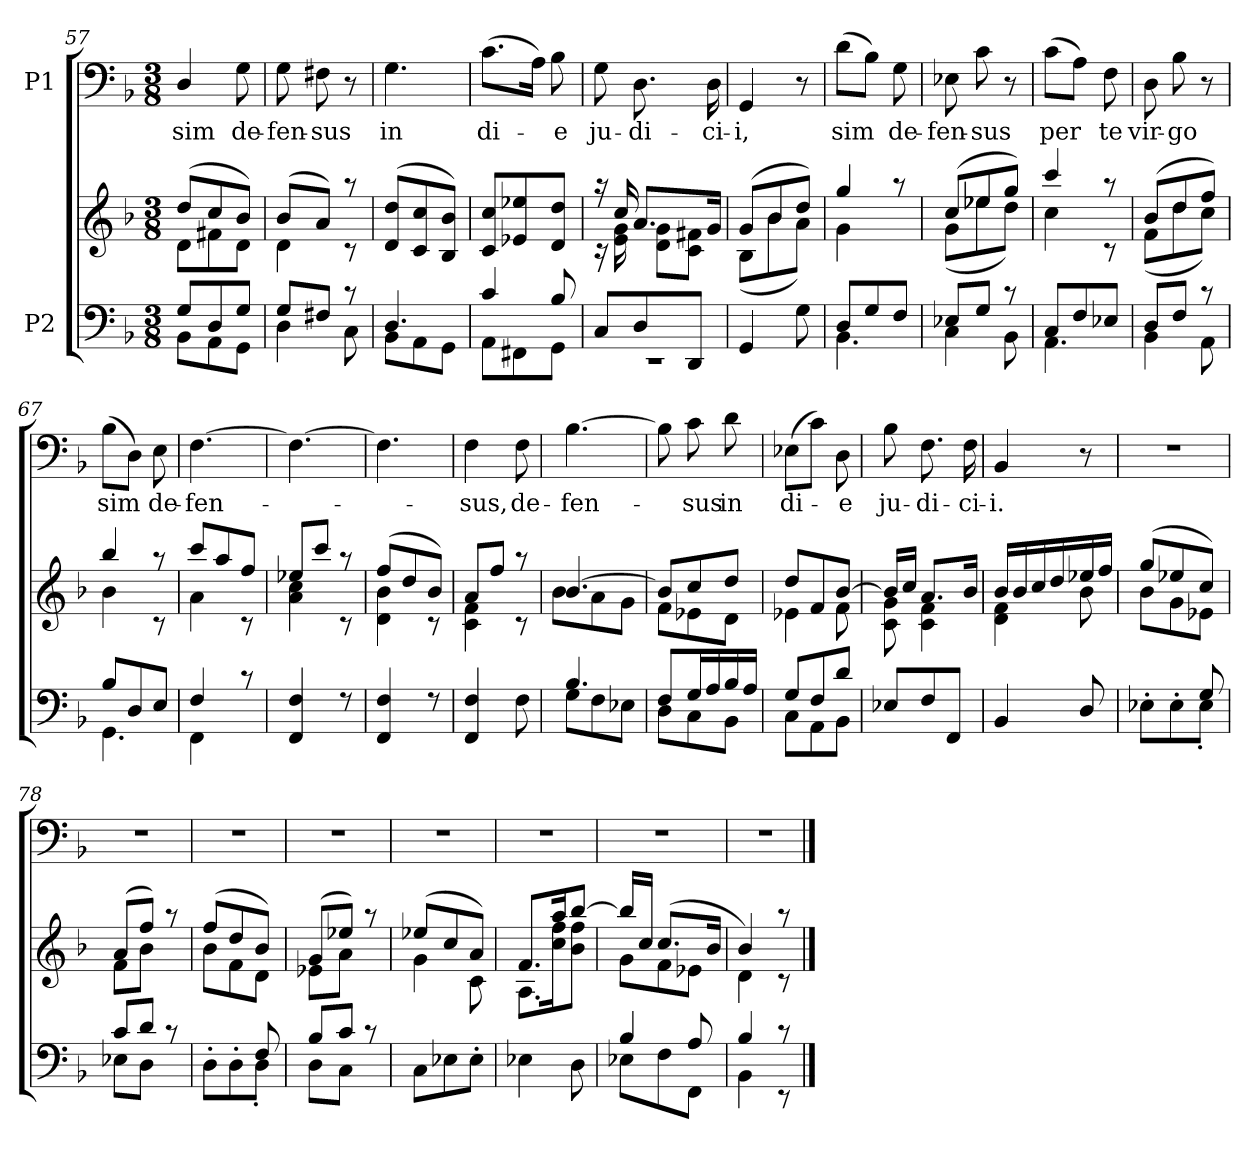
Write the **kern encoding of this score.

**kern	**kern	**kern	**text
*part2	*part2	*part1	*part1
*staff3	*staff2	*staff1	*staff1
*I"P2	*	*I"P1	*
*clefF4	*clefG2	*clefF4	*
*k[b-]	*k[b-]	*k[b-]	*
*F:	*F:	*F:	*
*M3/8	*M3/8	*M3/8	*
=57	=57	=57	=57
*^	*^	*	*
!	!	!	!	!	!LO:LY:b
8G/L	8BB-\L	(>8dd/L	8d\L	4D/	sim
8D/	8AA\	8cc/	8f#X\	.	.
!	!	!	!	!	!LO:LY:b
8G/J	8GG\J	8b-/J)	8d\J	8G\	de-
=58	=58	=58	=58	=58	=58
!	!	!	!	!	!LO:LY:b
8G/L	4D\	(>8b-/L	4d\	8G\	-fen-
!	!	!	!	!	!LO:LY:b
8F#X/J	.	8a/J)	.	8F#X\	-sus
8rc	8C\	8raa	8rc	8r	.
=59	=59	=59	=59	=59	=59
!	!	!	!	!	!LO:LY:b
4.D/	8BB-\L	(<8d/ 8dd/L	4.ryy	4.G\	in
.	8AA\	8c/ 8cc/	.	.	.
.	8GG\J	8B-/ 8b-/J)	.	.	.
=60	=60	=60	=60	=60	=60
!	!	!	!	!	!LO:LY:b
4c/	8AA\L	8c/ 8cc/L	4.ryy	(>8.c\L	di-
.	8FF#X\	8e-X/ 8ee-X/	.	.	.
.	.	.	.	16A\Jk)	.
!	!	!	!	!	!LO:LY:b
8B-/	8GG\J	8d/ 8dd/J	.	8B-\	-e
=61	=61	=61	=61	=61	=61
!	!LO:N:vis=1	!	!	!	!LO:LY:b
8C/L	4.rEE	16raa	16rc	8G\	ju-
.	.	16cc/	16e\ 16g\	.	.
!	!	!	!	!	!LO:LY:b
8D/	.	8.a/L	8d\ 8g\L	8.D\	-di-
8DD/J	.	.	8c\ 8f#X\J	.	.
!	!	!	!	!	!LO:LY:b
.	.	16g/Jk	.	16D\	-ci-
=62	=62	=62	=62	=62	=62
!	!	!	!	!	!LO:LY:b
4GG/	4.ryy	(>8g/L	(<8B-\L	4GG/	-i,
.	.	8b-/	8b-\	.	.
8G\	.	8dd/J)	8a\J)	8r	.
=63	=63	=63	=63	=63	=63
!	!	!	!	!	!LO:LY:b
8D/L	4.BB-\	4gg/	4g\	(>8d\L	sim
8G/	.	.	.	8B-\J)	.
!	!	!	!	!	!LO:LY:b
8F/J	.	8raa	8ryy	8G\	de-
!!LO:LB:g=z
=64	=64	=64	=64	=64	=64
!	!	!	!	!	!LO:LY:b
8E-X/L	4C\	(>8cc/L	(<8g\L	8E-X\	-fen-
!	!	!	!	!	!LO:LY:b
8G/J	.	8ee-X/	8ee-X\	8c\	-sus
8rc	8BB-\	8gg/J)	8dd\J)	8r	.
=65	=65	=65	=65	=65	=65
!	!	!	!	!	!LO:LY:b
8C/L	4.AA\	4ccc/	4cc\	(>8c\L	per
8F/	.	.	.	8A\J)	.
!	!	!	!	!	!LO:LY:b
8E-X/J	.	8raa	8rc	8F\	te
=66	=66	=66	=66	=66	=66
!	!	!	!	!	!LO:LY:b
8D/L	4BB-\	(>8b-/L	(<8f\L	8D\	vir-
!	!	!	!	!	!LO:LY:b
8F/J	.	8dd/	8dd\	8B-\	-go
8rc	8AA\	8ff/J)	8cc\J)	8r	.
=67	=67	=67	=67	=67	=67
!	!	!	!	!	!LO:LY:b
8B-/L	4.GG\	4bb-/	4b-\	(>8B-\L	sim
8D/	.	.	.	8D\J)	.
!	!	!	!	!	!LO:LY:b
8E/J	.	8raa	8rc	8E\	de-
=68	=68	=68	=68	=68	=68
!	!	!	!	!	!LO:LY:b
4F/	4FF\	8ccc/L	4a\	[>4.F\	-fen-
.	.	8aa/	.	.	.
8rc	8ryy	8ff/J	8rc	.	.
=69	=69	=69	=69	=69	=69
4FF/ 4F/	4.ryy	8ee-X/L	4a\ 4cc\	4.F\_	.
.	.	8ccc/J	.	.	.
8r	.	8raa	8rc	.	.
=70	=70	=70	=70	=70	=70
4FF/ 4F/	4.ryy	(>8ff/L	4d\ 4b-\	4.F\]	.
.	.	8dd/	.	.	.
8r	.	8b-/J)	8rc	.	.
=71	=71	=71	=71	=71	=71
!	!	!	!	!	!LO:LY:b
4FF/ 4F/	4.ryy	8a/L	4c\ 4f\	4F\	-sus,
.	.	8ff/J	.	.	.
!	!	!	!	!	!LO:LY:b
8F\	.	8raa	8rc	8F\	de-
=72	=72	=72	=72	=72	=72
!	!	!	!	!	!LO:LY:b
4.B-/	8G\L	[>4.b-/	8b-\L	[>4.B-\	-fen-
.	8F\	.	8a\	.	.
.	8E-X\J	.	8g\J	.	.
=73	=73	=73	=73	=73	=73
8F/L	8D\L	8b-/L]	8f\L	8B-\]	.
!	!	!	!	!	!LO:LY:b
16G/L	8C\	8cc/	8e-X\	8c\	-sus
16A/	.	.	.	.	.
!	!	!	!	!	!LO:LY:b
16B-/	8BB-\J	8dd/J	8d\J	8d\	in
16A/JJ	.	.	.	.	.
=74	=74	=74	=74	=74	=74
!	!	!	!	!	!LO:LY:b
8G/L	8C\L	8dd/L	4e-X\	(>8E-X\L	di-
8F/	8AA\	8f/	.	8c\J)	.
!	!	!	!	!	!LO:LY:b
8d/J	8BB-\J	[>8b-/J	8f\	8D\	-e
!!LO:LB:g=z
=75	=75	=75	=75	=75	=75
!	!	!	!	!	!LO:LY:b
8E-X/L	4.ryy	16b-/LL]	8c\ 8g\	8B-\	ju-
.	.	16cc/JJ	.	.	.
!	!	!	!	!	!LO:LY:b
8F/	.	8.a/L	4c\ 4f\	8.F\	-di-
8FF/J	.	.	.	.	.
!	!	!	!	!	!LO:LY:b
.	.	16b-/Jk	.	16F\	-ci-
=76	=76	=76	=76	=76	=76
!	!	!	!	!	!LO:LY:b
4BB-/	4.ryy	16b-/LL	4d\ 4f\	4BB-/	-i.
.	.	16b-/	.	.	.
.	.	16cc/	.	.	.
.	.	16dd/	.	.	.
8D/	.	16ee-X/	8b-\	8r	.
.	.	16ff/JJ	.	.	.
=77	=77	=77	=77	=77	=77
!	!	!	!	!LO:N:vis=1	!
4ryy	8E-X'<\L	(>8gg/L	8b-\L	4.r	.
.	8E-'<\	8ee-X/	8g\	.	.
8G/	8E-'<\J	8cc/J)	8e-X\J	.	.
=78	=78	=78	=78	=78	=78
!	!	!	!	!LO:N:vis=1	!
8c/L	8E-X\L	(>8a/L	8f\L	4.r	.
8d/J	8D\J	8ff/J)	8b-\J	.	.
8rc	8ryy	8raa	8ryy	.	.
=79	=79	=79	=79	=79	=79
!	!	!	!	!LO:N:vis=1	!
4ryy	8D'<\L	(>8ff/L	8b-\L	4.r	.
.	8D'<\	8dd/	8f\	.	.
8F/	8D'<\J	8b-/J)	8d\J	.	.
=80	=80	=80	=80	=80	=80
!	!	!	!	!LO:N:vis=1	!
8B-/L	8D\L	(>8g/L	8e-X\L	4.r	.
8c/J	8C\J	8ee-X/J)	8a\J	.	.
8rc	8ryy	8raa	8ryy	.	.
=81	=81	=81	=81	=81	=81
!	!	!	!	!LO:N:vis=1	!
8C\L	4.ryy	(>8ee-X/L	4g\	4.r	.
8E-X\	.	8cc/	.	.	.
8E-'>\J	.	8a/J)	8c\	.	.
=82	=82	=82	=82	=82	=82
!	!	!	!	!LO:N:vis=1	!
4E-X\	4.ryy	8.f/L	8.A\L	4.r	.
.	.	16aa/k	16cc\ 16ff\k	.	.
8D\	.	[>8bb-/J	8b-\ 8ff\J	.	.
=83	=83	=83	=83	=83	=83
!	!	!	!	!LO:N:vis=1	!
4B-/	8E-X\L	16bb-/LL]	8g\L	4.r	.
.	.	16cc/JJ	.	.	.
.	8F\	(>8.cc/L	8f\	.	.
8A/	8FF\J	.	8e-X\J	.	.
.	.	16b-/Jk	.	.	.
=84	=84	=84	=84	=84	=84
!	!	!	!	!LO:N:vis=1	!
4B-/	4BB-\	4b-/)	4d\	4.r	.
8rc	8rEE	8raa	8rc	.	.
*v	*v	*	*	*	*
*	*v	*v	*	*
==	==	==	==
*-	*-	*-	*-
